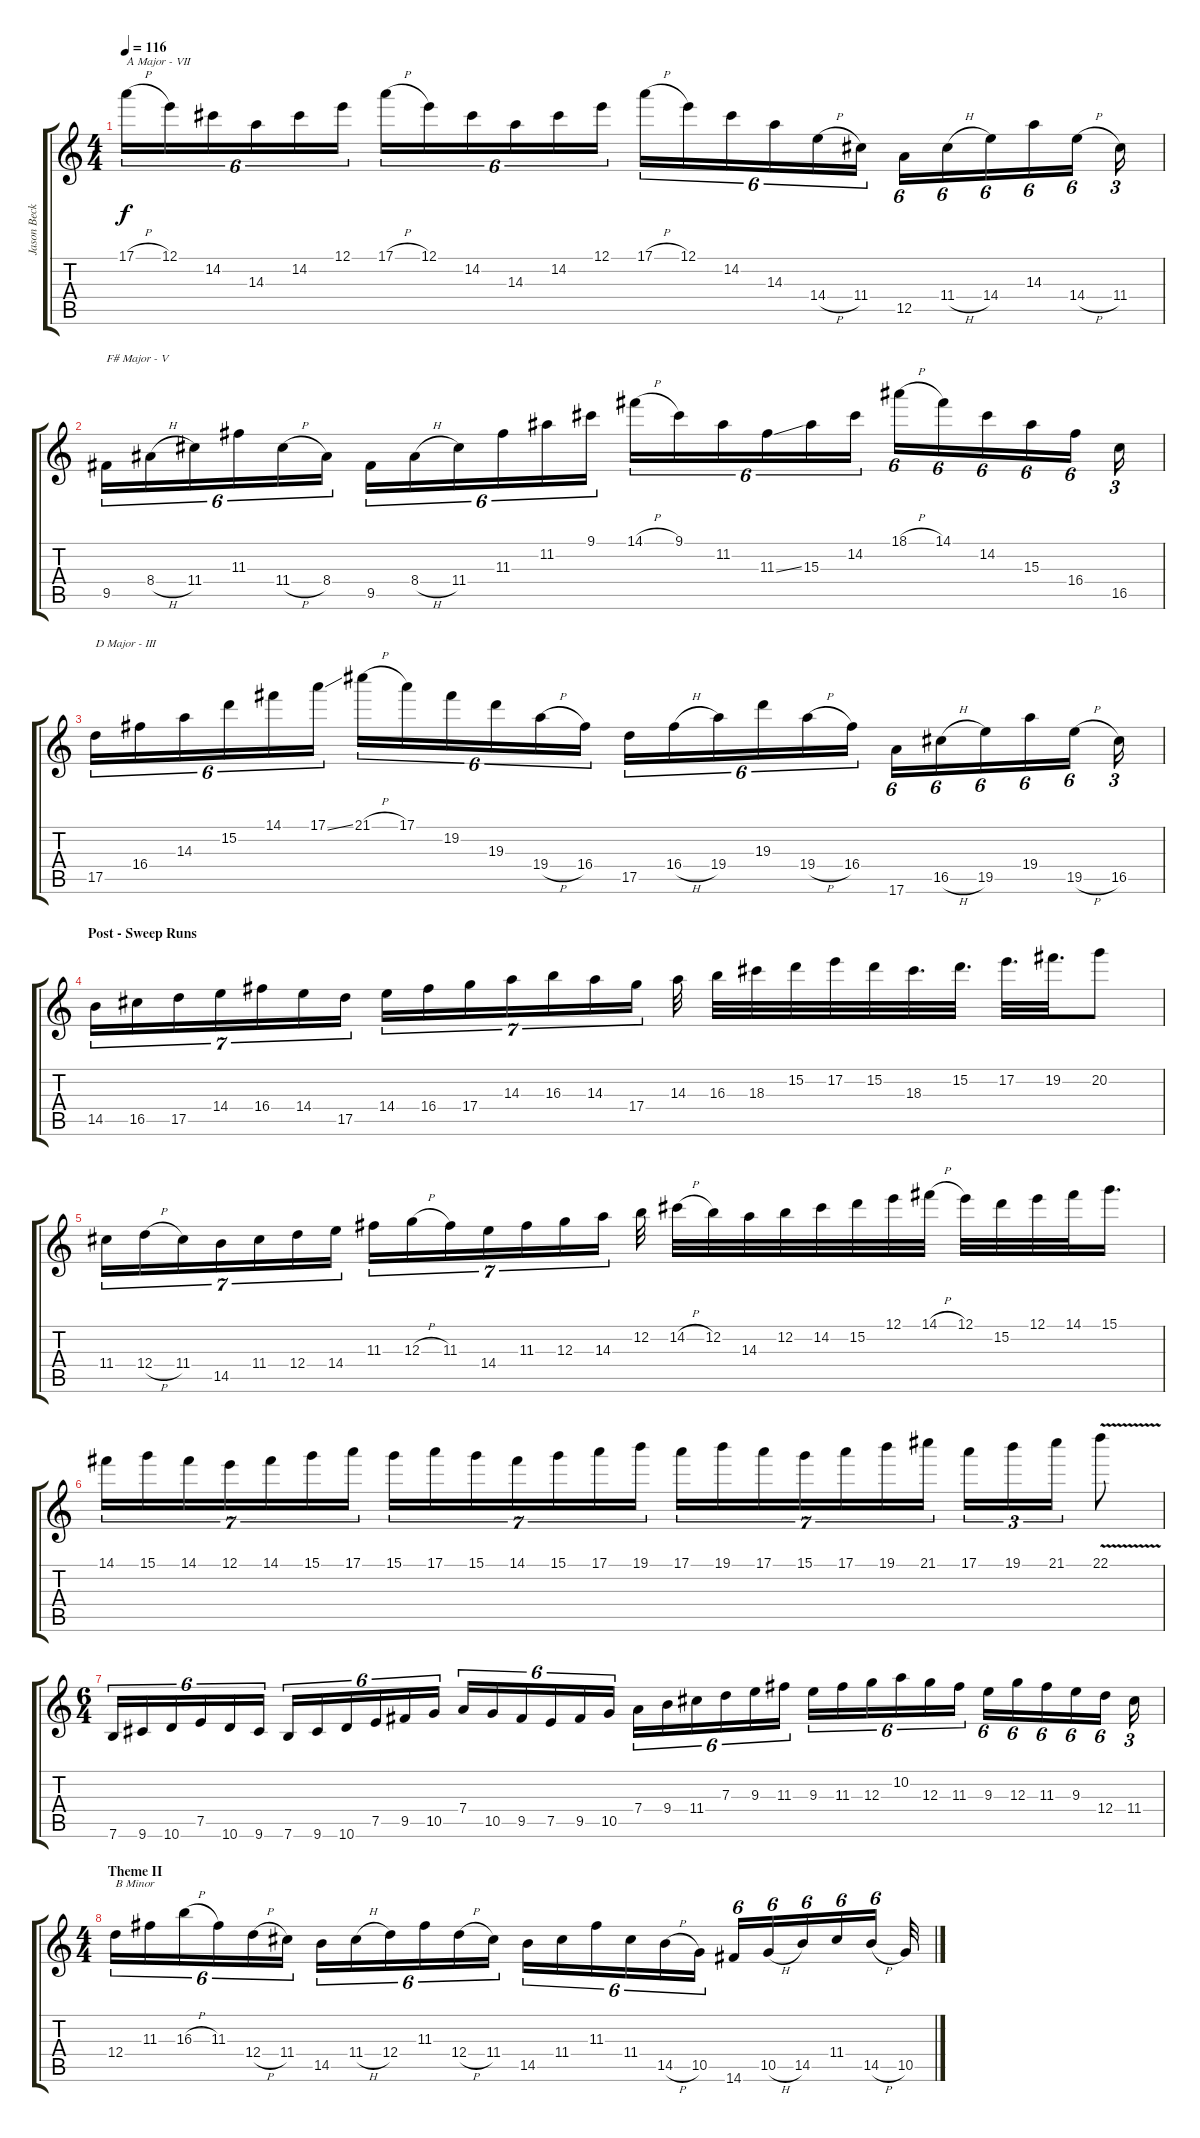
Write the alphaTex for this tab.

\track ("Jason Becker - Lead" "Jason Beck") {instrument distortionguitar}
\staff {score tabs}
\tuning (E4 B3 G3 D3 A2 E2) {hide}
\ts (4 4)
\tempo 116
\clef g2
\ks c
17.1{h}.16{tu (6 4) txt "A Major - VII" dy f} 12.1.16{tu (6 4)} 14.2.16{tu (6 4)} 14.3.16{tu (6 4)} 14.2.16{tu (6 4)} 12.1.16{tu (6 4)} 17.1{h}.16{tu (6 4)} 12.1.16{tu (6 4)} 14.2.16{tu (6 4)} 14.3.16{tu (6 4)} 14.2.16{tu (6 4)} 12.1.16{tu (6 4)} 17.1{h}.16{tu (6 4)} 12.1.16{tu (6 4)} 14.2.16{tu (6 4)} 14.3.16{tu (6 4)} 14.4{h}.16{tu (6 4)} 11.4.16{tu (6 4)} 12.5.16{tu (6 4)} 11.4{h}.16{tu (6 4)} 14.4.16{tu (6 4)} 14.3.16{tu (6 4)} 14.4{h}.16{tu (6 4)} 11.4.16{tu (3 2)} |
9.5.16{tu (6 4) txt "F# Major - V"} 8.4{h}.16{tu (6 4)} 11.4.16{tu (6 4)} 11.3.16{tu (6 4)} 11.4{h}.16{tu (6 4)} 8.4.16{tu (6 4)} 9.5.16{tu (6 4)} 8.4{h}.16{tu (6 4)} 11.4.16{tu (6 4)} 11.3.16{tu (6 4)} 11.2.16{tu (6 4)} 9.1.16{tu (6 4)} 14.1{h}.16{tu (6 4)} 9.1.16{tu (6 4)} 11.2.16{tu (6 4)} 11.3{ss}.16{tu (6 4)} 15.3.16{tu (6 4)} 14.2.16{tu (6 4)} 18.1{h}.16{tu (6 4)} 14.1.16{tu (6 4)} 14.2.16{tu (6 4)} 15.3.16{tu (6 4)} 16.4.16{tu (6 4)} 16.5.16{tu (3 2)} |
17.5.16{tu (6 4) txt "D Major - III"} 16.4.16{tu (6 4)} 14.3.16{tu (6 4)} 15.2.16{tu (6 4)} 14.1.16{tu (6 4)} 17.1{ss}.16{tu (6 4)} 21.1{h}.16{tu (6 4)} 17.1.16{tu (6 4)} 19.2.16{tu (6 4)} 19.3.16{tu (6 4)} 19.4{h}.16{tu (6 4)} 16.4.16{tu (6 4)} 17.5.16{tu (6 4)} 16.4{h}.16{tu (6 4)} 19.4.16{tu (6 4)} 19.3.16{tu (6 4)} 19.4{h}.16{tu (6 4)} 16.4.16{tu (6 4)} 17.6.16{tu (6 4)} 16.5{h}.16{tu (6 4)} 19.5.16{tu (6 4)} 19.4.16{tu (6 4)} 19.5{h}.16{tu (6 4)} 16.5.16{tu (3 2)} |
\section ("" "Post - Sweep Runs")
14.5.16{tu (7 4)} 16.5.16{tu (7 4)} 17.5.16{tu (7 4)} 14.4.16{tu (7 4)} 16.4.16{tu (7 4)} 14.4.16{tu (7 4)} 17.5.16{tu (7 4)} 14.4.16{tu (7 4)} 16.4.16{tu (7 4)} 17.4.16{tu (7 4)} 14.3.16{tu (7 4)} 16.3.16{tu (7 4)} 14.3.16{tu (7 4)} 17.4.16{tu (7 4)} 14.3.32 16.3.32 18.3.32 15.2.32 17.2.32 15.2.32 18.3.32{d} 15.2.32{d} 17.2.32{d} 19.2.32{d} 20.2.8 |
11.4.16{tu (7 4)} 12.4{h}.16{tu (7 4)} 11.4.16{tu (7 4)} 14.5.16{tu (7 4)} 11.4.16{tu (7 4)} 12.4.16{tu (7 4)} 14.4.16{tu (7 4)} 11.3.16{tu (7 4)} 12.3{h}.16{tu (7 4)} 11.3.16{tu (7 4)} 14.4.16{tu (7 4)} 11.3.16{tu (7 4)} 12.3.16{tu (7 4)} 14.3.16{tu (7 4)} 12.2.32 14.2{h}.32 12.2.32 14.3.32 12.2.32 14.2.32 15.2.32 12.1.32 14.1{h}.32 12.1.32 15.2.32 12.1.32 14.1.32 15.1.16{d} |
14.1.16{tu (7 4)} 15.1.16{tu (7 4)} 14.1.16{tu (7 4)} 12.1.16{tu (7 4)} 14.1.16{tu (7 4)} 15.1.16{tu (7 4)} 17.1.16{tu (7 4)} 15.1.16{tu (7 4)} 17.1.16{tu (7 4)} 15.1.16{tu (7 4)} 14.1.16{tu (7 4)} 15.1.16{tu (7 4)} 17.1.16{tu (7 4)} 19.1.16{tu (7 4)} 17.1.16{tu (7 4)} 19.1.16{tu (7 4)} 17.1.16{tu (7 4)} 15.1.16{tu (7 4)} 17.1.16{tu (7 4)} 19.1.16{tu (7 4)} 21.1.16{tu (7 4)} 17.1.16{tu (3 2)} 19.1.16{tu (3 2)} 21.1.16{tu (3 2)} 22.1{v}.8 |
\ts (6 4)
7.6.16{tu (6 4)} 9.6.16{tu (6 4)} 10.6.16{tu (6 4)} 7.5.16{tu (6 4)} 10.6.16{tu (6 4)} 9.6.16{tu (6 4)} 7.6.16{tu (6 4)} 9.6.16{tu (6 4)} 10.6.16{tu (6 4)} 7.5.16{tu (6 4)} 9.5.16{tu (6 4)} 10.5.16{tu (6 4)} 7.4.16{tu (6 4)} 10.5.16{tu (6 4)} 9.5.16{tu (6 4)} 7.5.16{tu (6 4)} 9.5.16{tu (6 4)} 10.5.16{tu (6 4)} 7.4.16{tu (6 4)} 9.4.16{tu (6 4)} 11.4.16{tu (6 4)} 7.3.16{tu (6 4)} 9.3.16{tu (6 4)} 11.3.16{tu (6 4)} 9.3.16{tu (6 4)} 11.3.16{tu (6 4)} 12.3.16{tu (6 4)} 10.2.16{tu (6 4)} 12.3.16{tu (6 4)} 11.3.16{tu (6 4)} 9.3.16{tu (6 4)} 12.3.16{tu (6 4)} 11.3.16{tu (6 4)} 9.3.16{tu (6 4)} 12.4.16{tu (6 4)} 11.4.16{tu (3 2)} |
\ts (4 4)
\section ("" "Theme II")
12.4.16{tu (6 4) txt "B Minor"} 11.3.16{tu (6 4)} 16.3{h}.16{tu (6 4)} 11.3.16{tu (6 4)} 12.4{h}.16{tu (6 4)} 11.4.16{tu (6 4)} 14.5.16{tu (6 4)} 11.4{h}.16{tu (6 4)} 12.4.16{tu (6 4)} 11.3.16{tu (6 4)} 12.4{h}.16{tu (6 4)} 11.4.16{tu (6 4)} 14.5.16{tu (6 4)} 11.4.16{tu (6 4)} 11.3.16{tu (6 4)} 11.4.16{tu (6 4)} 14.5{h}.16{tu (6 4)} 10.5.16{tu (6 4)} 14.6.16{tu (6 4)} 10.5{h}.16{tu (6 4)} 14.5.16{tu (6 4)} 11.4.16{tu (6 4)} 14.5{h}.16{tu (6 4)} 10.5.32
